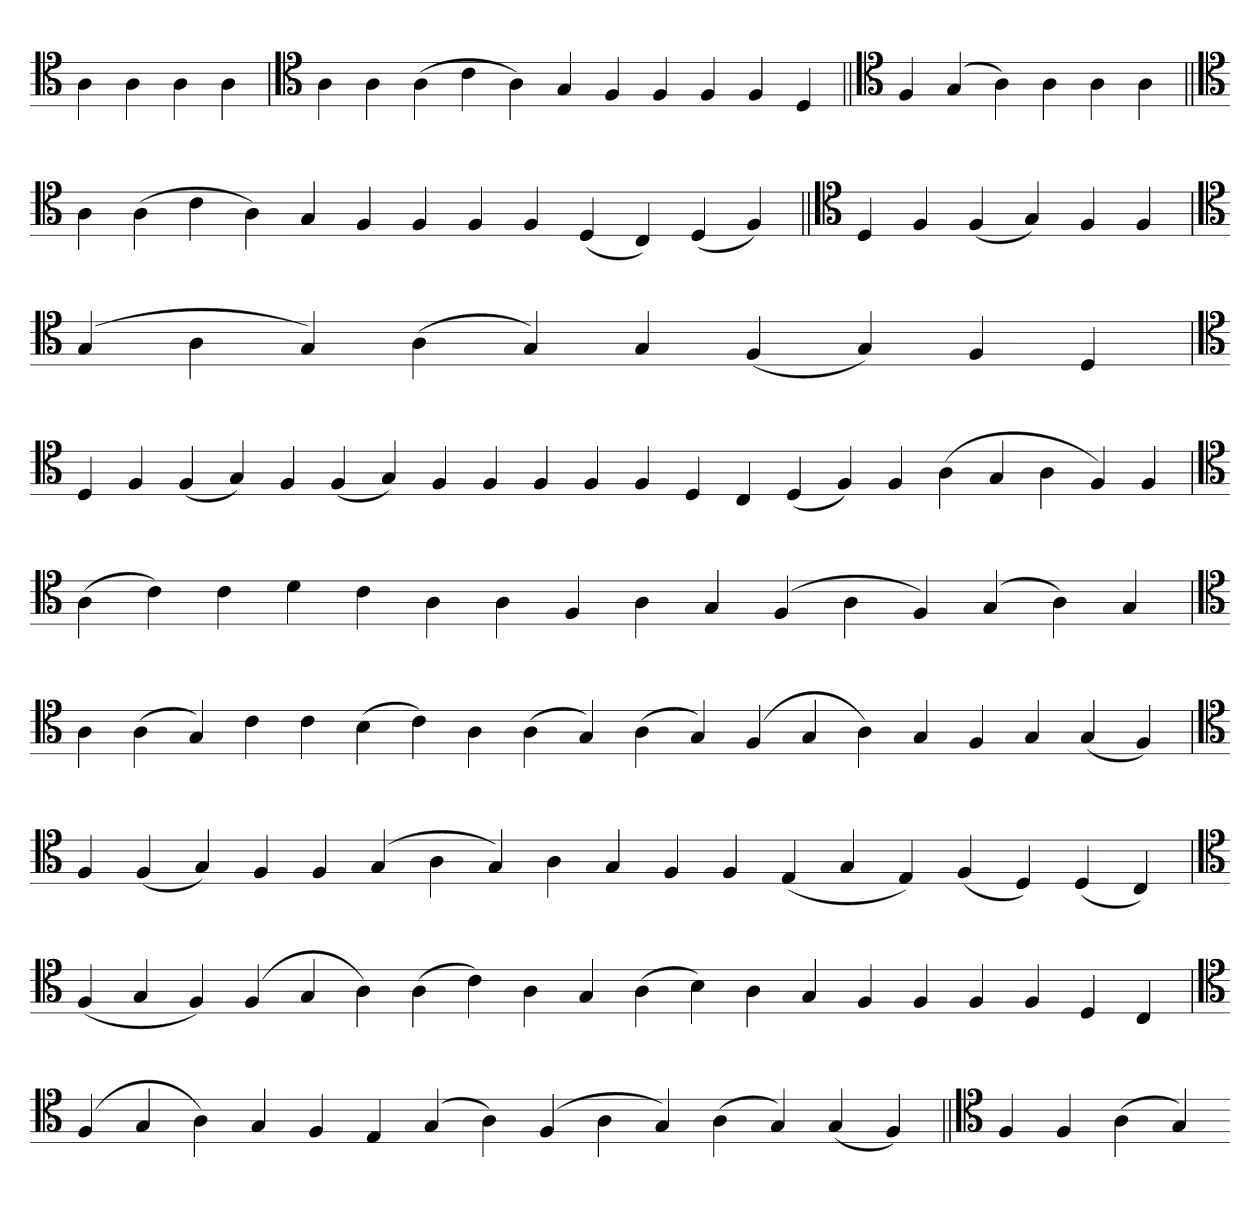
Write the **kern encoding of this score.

**kern
*part1
*staff1
*clefC4
=
4A
4A
4A
4A
=`
*clefC4
4A
4A
(4A
4c
4A)
4G
4F
4F
4F
4F
4D
=||
*clefC4
4F
(4G
4A)
4A
4A
4A
=||
*clefC4
4A
(4A
4c
4A)
4G
4F
4F
4F
4F
(4D
4C)
(4D
4F)
=||
*clefC4
4D
4F
(4F
4G)
4F
4F
=`
*clefC4
(4G
4A
4G)
(4A
4G)
4G
(4F
4G)
4F
4D
=`
*clefC4
4D
4F
(4F
4G)
4F
(4F
4G)
4F
4F
4F
4F
4F
4D
4C
(4D
4F)
4F
(4A
4G
4A
4F)
4F
='
*clefC4
(4A
4c)
4c
4d
4c
4A
4A
4F
4A
4G
(4F
4A
4F)
(4G
4A)
4G
=
*clefC4
4A
(4A
4G)
4c
4c
(4B
4c)
4A
(4A
4G)
(4A
4G)
(4F
4G
4A)
4G
4F
4G
(4G
4F)
='
*clefC4
4F
(4F
4G)
4F
4F
(4G
4A
4G)
4A
4G
4F
4F
(4E
4G
4E)
(4F
4D)
(4D
4C)
='
*clefC4
(4F
4G
4F)
(4F
4G
4A)
(4A
4c)
4A
4G
(4A
4B)
4A
4G
4F
4F
4F
4F
4D
4C
=`
*clefC4
(4F
4G
4A)
4G
4F
4E
(4G
4A)
(4F
4A
4G)
(4A
4G)
(4G
4F)
=||
*clefC4
4F
4F
(4A
4G)
=-
*-
